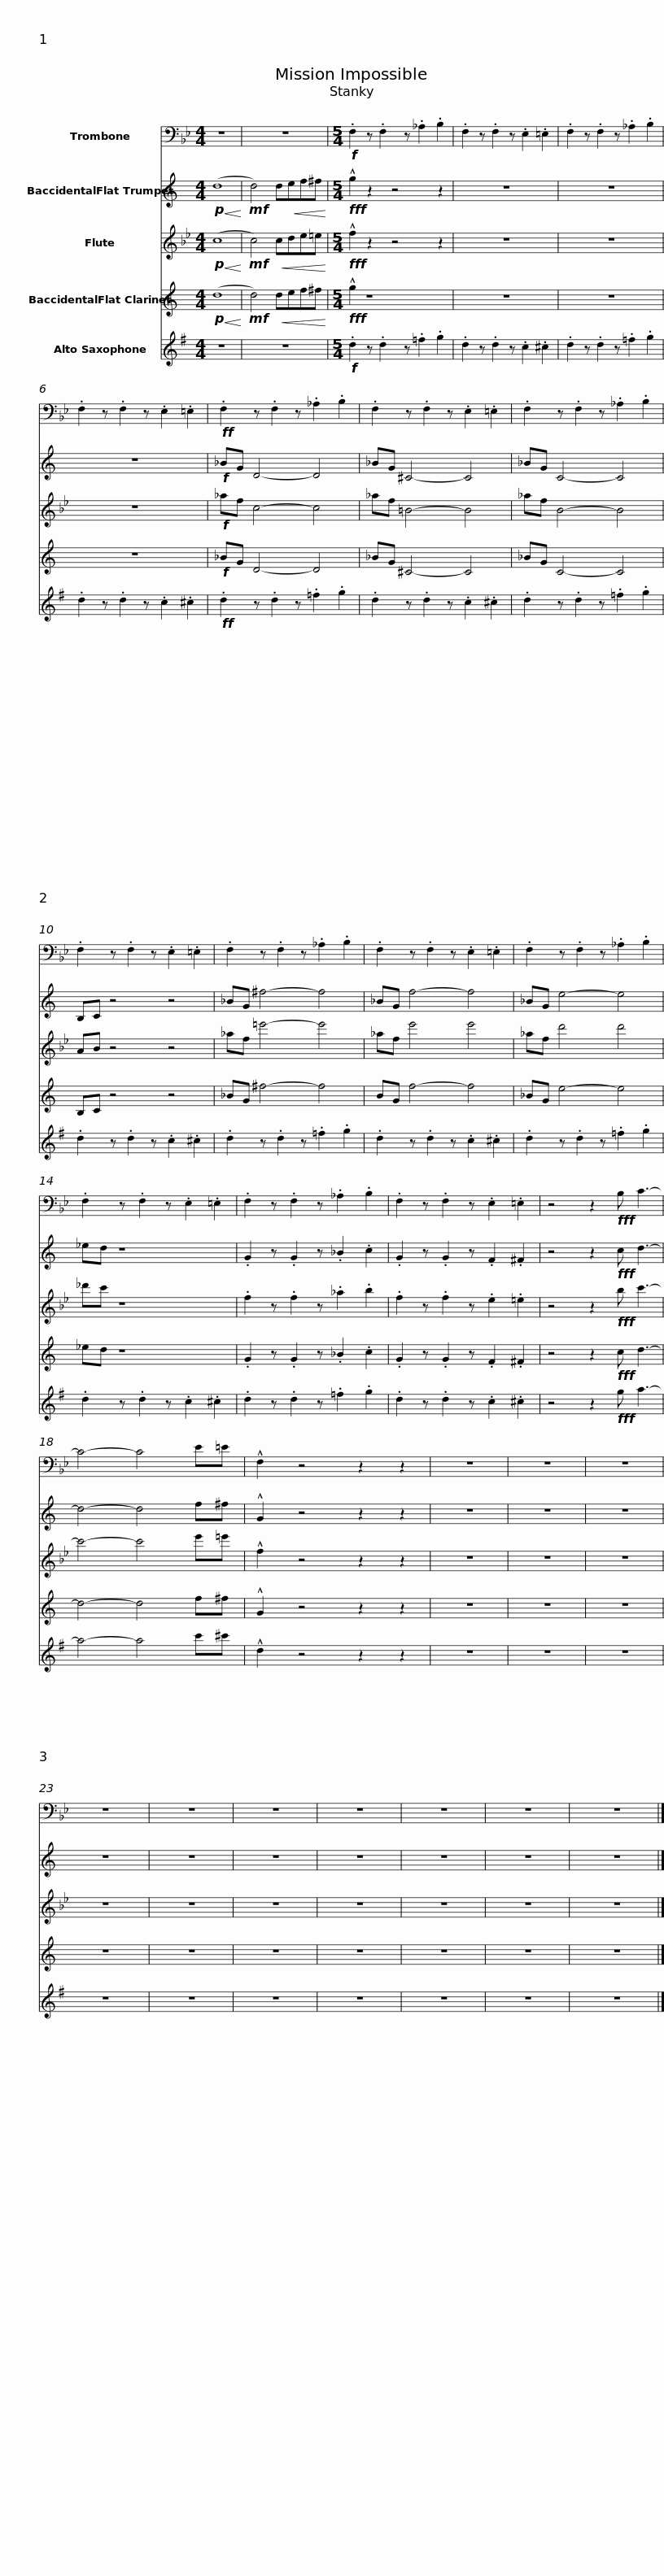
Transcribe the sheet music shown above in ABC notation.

X:1
%%score 1 2 3 4 5
L:1/8
M:4/4
I:linebreak $
K:Bb
V:1 bass
V:2 treble transpose=-2
V:3 treble
V:4 treble transpose=-2
V:5 treble transpose=-9
V:1
 z8 | z8 |[M:5/4]!f! .F,2 z .F,2 z ._A,2 .B,2 | .F,2 z .F,2 z .E,2 .=E,2 | .F,2 z .F,2 z ._A,2 .B,2 |$ %5
 .F,2 z .F,2 z .E,2 .=E,2 |!ff! .F,2 z .F,2 z ._A,2 .B,2 | .F,2 z .F,2 z .E,2 .=E,2 | .F,2 z .F,2 z ._A,2 .B,2 | .F,2 z .F,2 z .E,2 .=E,2 |$ %10
 .F,2 z .F,2 z ._A,2 .B,2 | .F,2 z .F,2 z .E,2 .=E,2 | .F,2 z .F,2 z ._A,2 .B,2 | .F,2 z .F,2 z .E,2 .=E,2 | .F,2 z .F,2 z ._A,2 .B,2 |$ %15
 .F,2 z .F,2 z .E,2 .=E,2 | z4 z2!fff! B, C3- | C4- C4 E=E | !^!F,2 z4 z2 z2 | z10 | %20
 z10 | z10 | z10 | z10 | z10 | %25
 z10 | z10 |$ z10 | z10 |] %29
V:2
[K:C]!p!!<(! (d8!<)! |!mf! d4) d!<(!ef^f!<)! |[M:5/4]!fff! !^!g2 z2 z4 z2 | z10 | z10 |$ %5
 z10 |!f! _BG D4- D4 | _BG ^C4- C4 | _BG C4- C4 | B,C z4 z4 |$ %10
 _BG ^f4- f4 | _BG f4- f4 | _BG e4- e4 | _ed z8 | .G2 z .G2 z ._B2 .c2 |$ %15
 .G2 z .G2 z .F2 .^F2 | z4 z2!fff! c d3- | d4- d4 f^f | !^!G2 z4 z2 z2 | z10 | %20
 z10 | z10 | z10 | z10 | z10 | %25
 z10 | z10 |$ z10 | z10 |] %29
V:3
!p!!<(! (c8!<)! |!mf! c4)!<(! cde=e!<)! |[M:5/4]!fff! !^!f2 z2 z4 z2 | z10 | z10 |$ %5
 z10 |!f! _af c4- c4 | _af =B4- B4 | _af B4- B4 | AB z4 z4 |$ %10
 _af =e'4- e'4 | _af e'4 e'4 | _af d'4 d'4 | _d'c' z8 | .f2 z .f2 z ._a2 .b2 |$ %15
 .f2 z .f2 z .e2 .=e2 | z4 z2!fff! b c'3- | c'4- c'4 e'=e' | !^!f2 z4 z2 z2 | z10 | %20
 z10 | z10 | z10 | z10 | z10 | %25
 z10 | z10 |$ z10 | z10 |] %29
V:4
[K:C]!p!!<(! (d8!<)! |!mf! d4)!<(! def^f!<)! |[M:5/4]!fff! !^!g2 z8 | z10 | z10 |$ %5
 z10 |!f! _BG D4- D4 | _BG ^C4- C4 | _BG C4- C4 | B,C z4 z4 |$ %10
 _BG ^f4- f4 | BG f4- f4 | _BG e4- e4 | _ed z8 | .G2 z .G2 z ._B2 .c2 |$ %15
 .G2 z .G2 z .F2 .^F2 | z4 z2!fff! c d3- | d4- d4 f^f | !^!G2 z4 z2 z2 | z10 | %20
 z10 | z10 | z10 | z10 | z10 | %25
 z10 | z10 |$ z10 | z10 |] %29
V:5
[K:G] z8 | z8 |[M:5/4]!f! .d2 z .d2 z .=f2 .g2 | .d2 z .d2 z .c2 .^c2 | .d2 z .d2 z .=f2 .g2 |$ %5
 .d2 z .d2 z .c2 .^c2 |!ff! .d2 z .d2 z .=f2 .g2 | .d2 z .d2 z .c2 .^c2 | .d2 z .d2 z .=f2 .g2 | .d2 z .d2 z .c2 .^c2 |$ %10
 .d2 z .d2 z .=f2 .g2 | .d2 z .d2 z .c2 .^c2 | .d2 z .d2 z .=f2 .g2 | .d2 z .d2 z .c2 .^c2 | .d2 z .d2 z .=f2 .g2 |$ %15
 .d2 z .d2 z .c2 .^c2 | z4 z2!fff! g a3- | a4- a4 c'^c' | !^!d2 z4 z2 z2 | z10 | %20
 z10 | z10 | z10 | z10 | z10 | %25
 z10 | z10 |$ z10 | z10 |] %29
